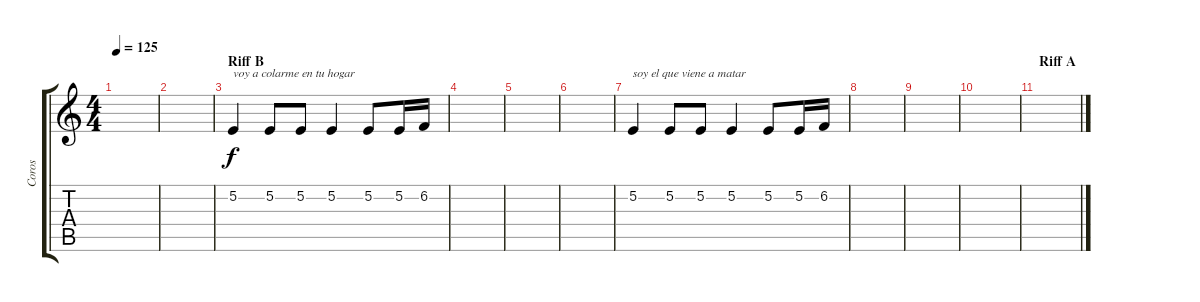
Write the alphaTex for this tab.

\track ("Coros" "Coros") {instrument choiraahs}
\staff {score tabs}
\tuning (E4 B3 G3 D3 A2 E2) {hide}
\ts (4 4)
\tempo 125
\clef g2
\ks c
|
|
\section ("" "Riff B")
5.2.4{txt "voy a colarme en tu hogar"} 5.2.8 5.2.8 5.2.4 5.2.8 5.2.16 6.2.16 |
|
|
|
5.2.4{txt "soy el que viene a matar"} 5.2.8 5.2.8 5.2.4 5.2.8 5.2.16 6.2.16 |
|
|
|
\section ("" "Riff A")
